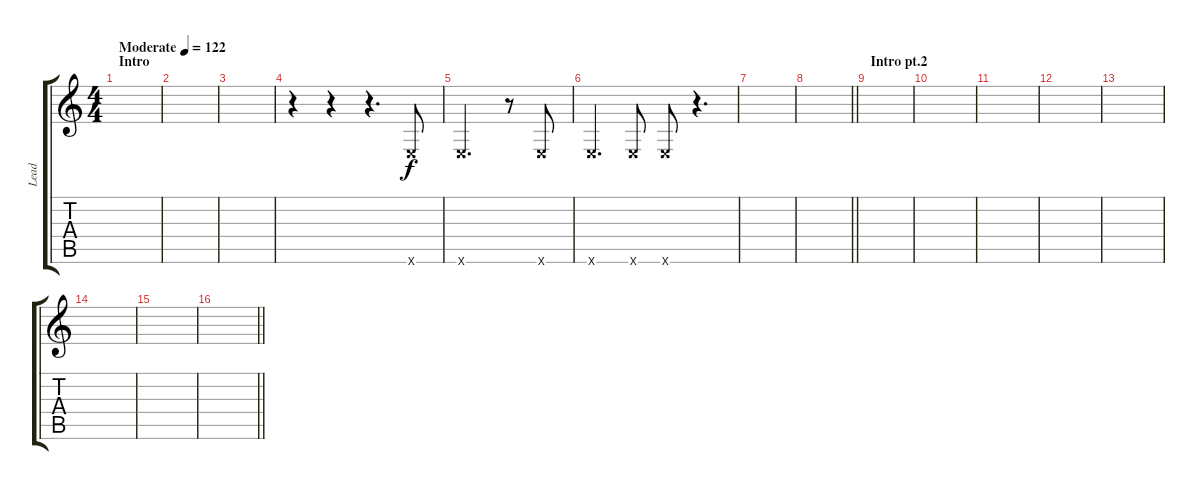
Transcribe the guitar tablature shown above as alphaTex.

\track ("Lead" "Lead") {instrument distortionguitar}
\staff {score tabs}
\tuning (E4 B3 G3 D3 A2 E2) {hide}
\ts (4 4)
\section ("" "Intro")
\tempo (122 "Moderate")
\clef g2
\ks c
|
|
|
r.4 r.4 r.4{d} 0.6{x}.8 |
0.6{x}.2{d} r.8 0.6{x}.8 |
0.6{x}.4{d} 0.6{x}.8 0.6{x}.8 r.4{d} |
|
\barLineRight lightlight
|
\section ("" "Intro pt.2")
|
|
|
|
|
|
|
\barLineRight lightlight
